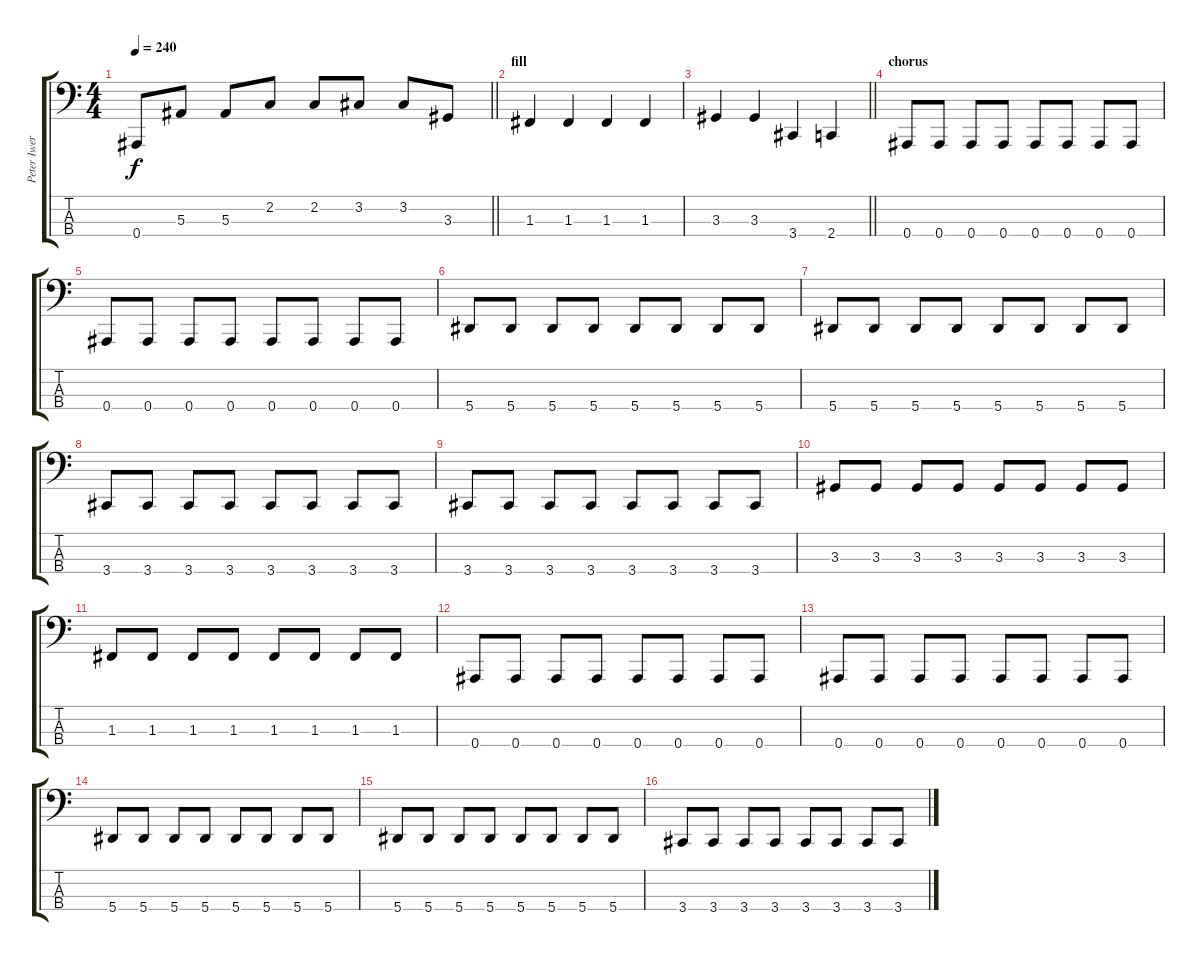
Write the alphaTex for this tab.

\track ("Peter Iwers" "Peter Iwer") {instrument electricbasspick}
\staff {score tabs}
\tuning (Eb2 Bb1 F1 Bb0) {hide}
\ts (4 4)
\tempo 240
\clef f4
\barLineRight lightlight
\ks c
0.4.8{dy f} 5.3.8 5.3.8 2.2.8 2.2.8 3.2.8 3.2.8 3.3.8 |
\section ("" "fill")
1.3.4 1.3.4 1.3.4 1.3.4 |
\barLineRight lightlight
3.3.4 3.3.4 3.4.4 2.4.4 |
\section ("" "chorus")
0.4.8 0.4.8 0.4.8 0.4.8 0.4.8 0.4.8 0.4.8 0.4.8 |
0.4.8 0.4.8 0.4.8 0.4.8 0.4.8 0.4.8 0.4.8 0.4.8 |
5.4.8 5.4.8 5.4.8 5.4.8 5.4.8 5.4.8 5.4.8 5.4.8 |
5.4.8 5.4.8 5.4.8 5.4.8 5.4.8 5.4.8 5.4.8 5.4.8 |
3.4.8 3.4.8 3.4.8 3.4.8 3.4.8 3.4.8 3.4.8 3.4.8 |
3.4.8 3.4.8 3.4.8 3.4.8 3.4.8 3.4.8 3.4.8 3.4.8 |
3.3.8 3.3.8 3.3.8 3.3.8 3.3.8 3.3.8 3.3.8 3.3.8 |
1.3.8 1.3.8 1.3.8 1.3.8 1.3.8 1.3.8 1.3.8 1.3.8 |
0.4.8 0.4.8 0.4.8 0.4.8 0.4.8 0.4.8 0.4.8 0.4.8 |
0.4.8 0.4.8 0.4.8 0.4.8 0.4.8 0.4.8 0.4.8 0.4.8 |
5.4.8 5.4.8 5.4.8 5.4.8 5.4.8 5.4.8 5.4.8 5.4.8 |
5.4.8 5.4.8 5.4.8 5.4.8 5.4.8 5.4.8 5.4.8 5.4.8 |
3.4.8 3.4.8 3.4.8 3.4.8 3.4.8 3.4.8 3.4.8 3.4.8
